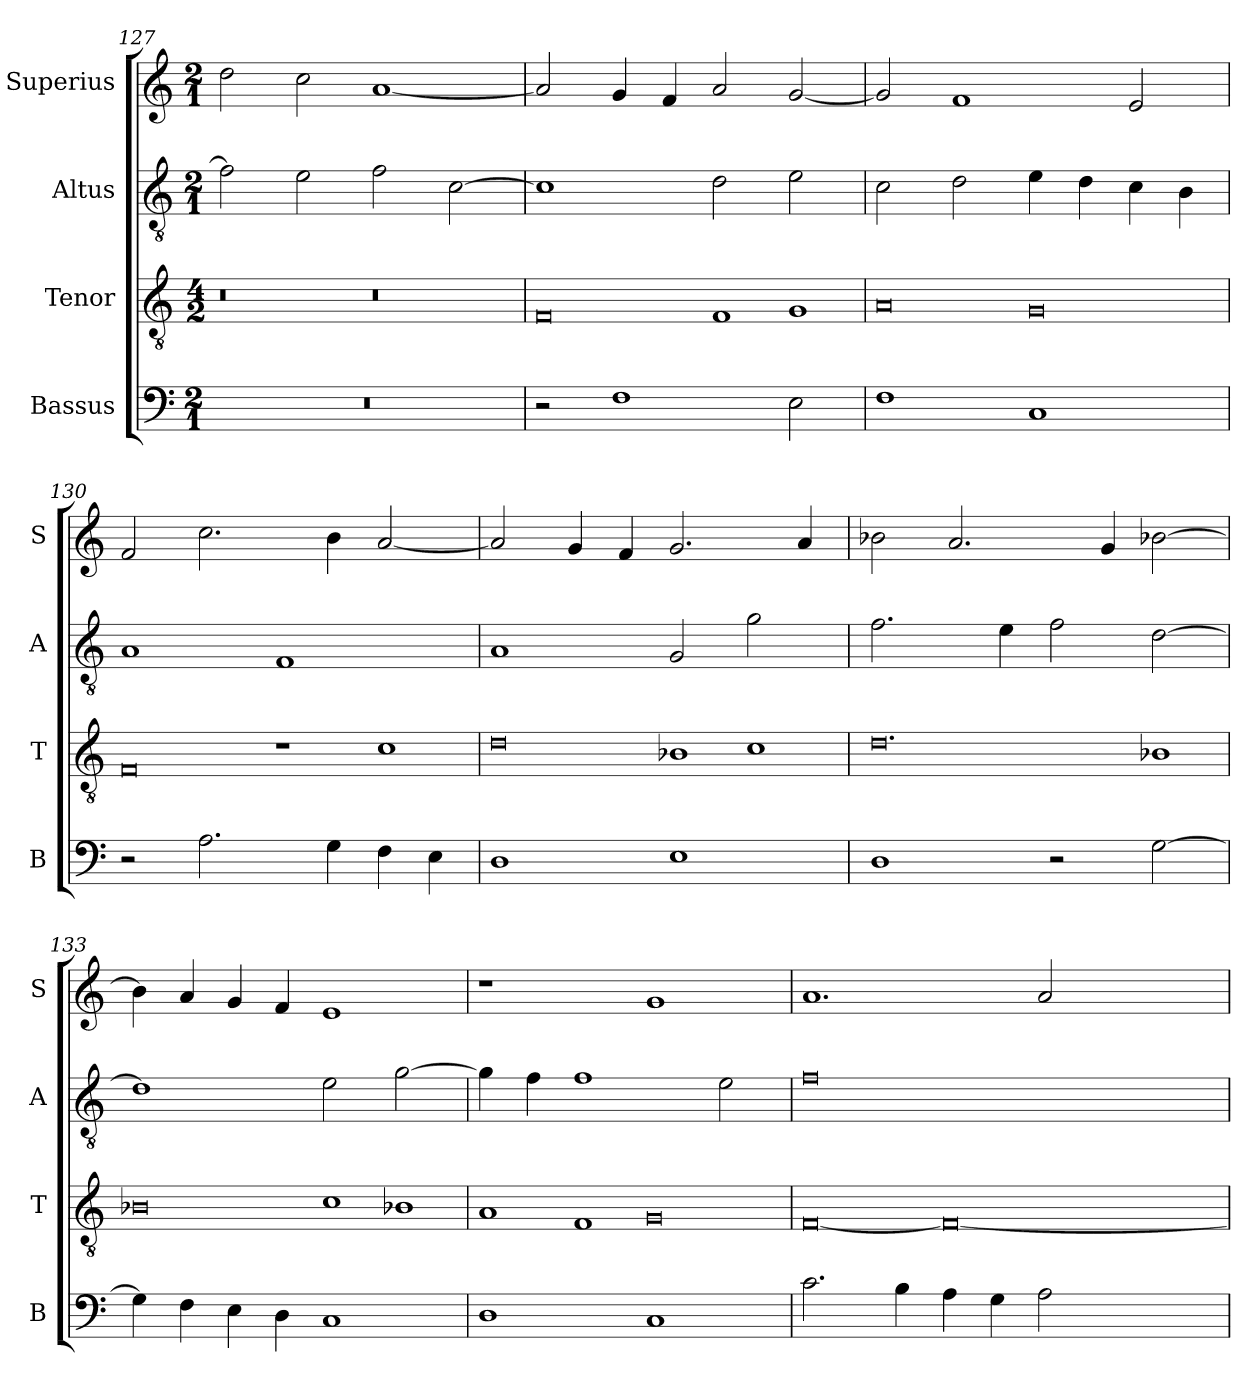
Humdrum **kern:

**kern	**kern	**kern	**kern
*part4	*part3	*part2	*part1
*staff4	*staff3	*staff2	*staff1
*I"Bassus	*I"Tenor	*I"Altus	*I"Superius
*I'B	*I'T	*I'A	*I'S
*clefF4	*clefGv2	*clefGv2	*clefG2
*k[]	*k[]	*k[]	*k[]
*M2/1	*M4/2	*M2/1	*M2/1
=127	=127	=127	=127
!	!LO:N:vis=0	!	!
0r	1r	2f\]	2dd\
.	.	2e\	2cc\
!	!LO:N:vis=0	!	!
.	1r	2f\	[1a
.	.	[2c\	.
=128	=128	=128	=128
!	!LO:N:vis=0	!	!
2r	1F	1c]	2a/]
1F	.	.	4g/
.	.	.	4f/
!	!LO:N:vis=1	!	!
.	2F	2d\	2a/
!	!LO:N:vis=1	!	!
2E\	2G	2e\	[2g/
=129	=129	=129	=129
!	!LO:N:vis=0	!	!
1F	1A	2c\	2g/]
.	.	2d\	1f
!	!LO:N:vis=0	!	!
1C	1G	4e\	.
.	.	4d\	.
.	.	4c\	2e/
.	.	4B\	.
=130	=130	=130	=130
!	!LO:N:vis=0	!	!
2r	1F	1A	2f/
2.A\	.	.	2.cc\
!	!LO:N:vis=1	!	!
.	2r	1F	.
4G\	.	.	4b\
!	!LO:N:vis=1	!	!
4F\	2c	.	[2a/
4E\	.	.	.
=131	=131	=131	=131
!	!LO:N:vis=0	!	!
1D	1d	1A	2a/]
.	.	.	4g/
.	.	.	4f/
!	!LO:N:vis=1	!	!
1E	2B-X	2G/	2.g/
!	!LO:N:vis=1	!	!
.	2c	2g\	.
.	.	.	4a/
=132	=132	=132	=132
!	!LO:N:vis=0.	!	!
1D	1.d	2.f\	2b-X\
.	.	.	2.a/
.	.	4e\	.
2r	.	2f\	.
.	.	.	4g/
!	!LO:N:vis=1	!	!
[2G\	2B-X	[2d\	[2b-X\
=133	=133	=133	=133
!	!LO:N:vis=0	!	!
4G\]	1B-X	1d]	4b-\]
4F\	.	.	4a/
4E\	.	.	4g/
4D\	.	.	4f/
!	!LO:N:vis=1	!	!
1C	2c	2e\	1e
!	!LO:N:vis=1	!	!
.	2B-X	[2g\	.
=134	=134	=134	=134
!	!LO:N:vis=1	!	!
1D	2A	4g\]	1r
.	.	4f\	.
!	!LO:N:vis=1	!	!
.	2F	1f	.
!	!LO:N:vis=0	!	!
1C	1G	.	1g
.	.	2e\	.
=135	=135	=135	=135
!	!LO:N:vis=0	!	!
2.c\	[1F	0f	1.a
4B\	.	.	.
!	!LO:N:vis=0	!	!
4A\	1F_	.	.
4G\	.	.	.
2A\	.	.	2a/
=	=	=	=
*-	*-	*-	*-
